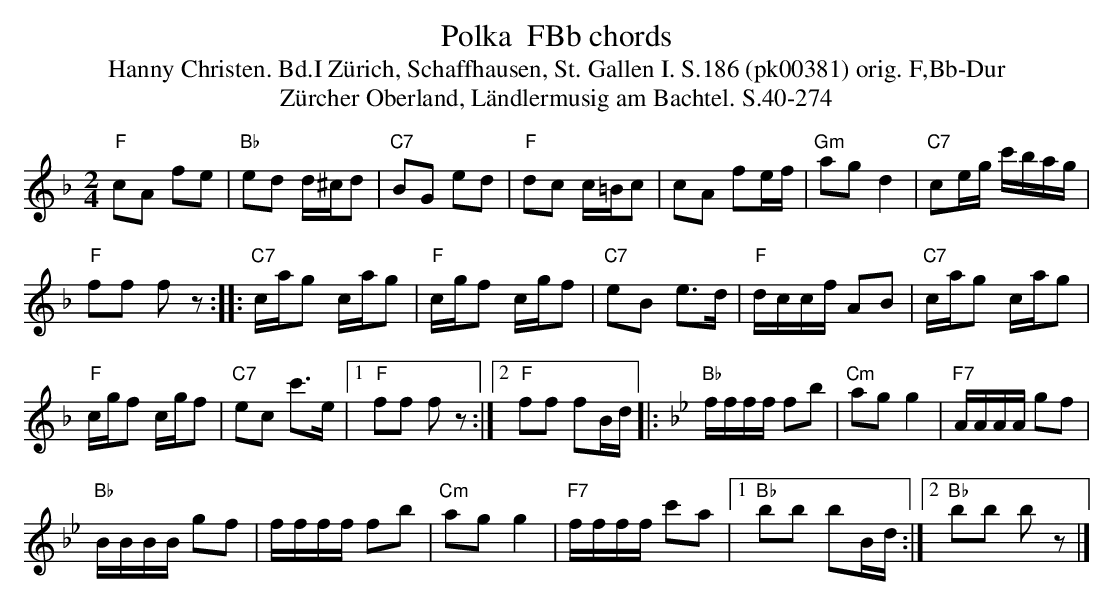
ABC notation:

X:1
T: Polka  FBb chords
T:Hanny Christen. Bd.I Z\"urich, Schaffhausen, St. Gallen I. S.186 (pk00381) orig. F,Bb-Dur
T: Z\"urcher Oberland, L\"andlermusig am Bachtel. S.40-274
M:2/4
L:1/16
K:F %%MIDI gchordon
"F"c2A2 f2e2 | "Bb"e2d2 d^cd2 | "C7"B2G2 e2d2 | "F"d2c2 c=Bc2 | c2A2 f2ef | "Gm"a2g2d4 | "C7"c2eg c'bag |
"F"f2f2 f2z2 :: "C7"cag2 cag2 | "F"cgf2 cgf2 | "C7"e2B2 e3d | "F"dccf A2B2 | "C7"cag2 cag2 |
"F"cgf2 cgf2 | "C7"e2c2 c'3e |1 "F"f2f2 f2z2 :|2 "F"f2f2 f2Bd |: [K:Bb] "Bb"ffff f2b2 | "Cm"a2g2g4 | "F7"AAAA g2f2 |
"Bb"BBBB g2f2 | ffff f2b2 | "Cm"a2g2g4 | "F7"ffff c'2a2 |1 "Bb"b2b2 b2Bd :|2 "Bb"b2b2 b2z2 |]
